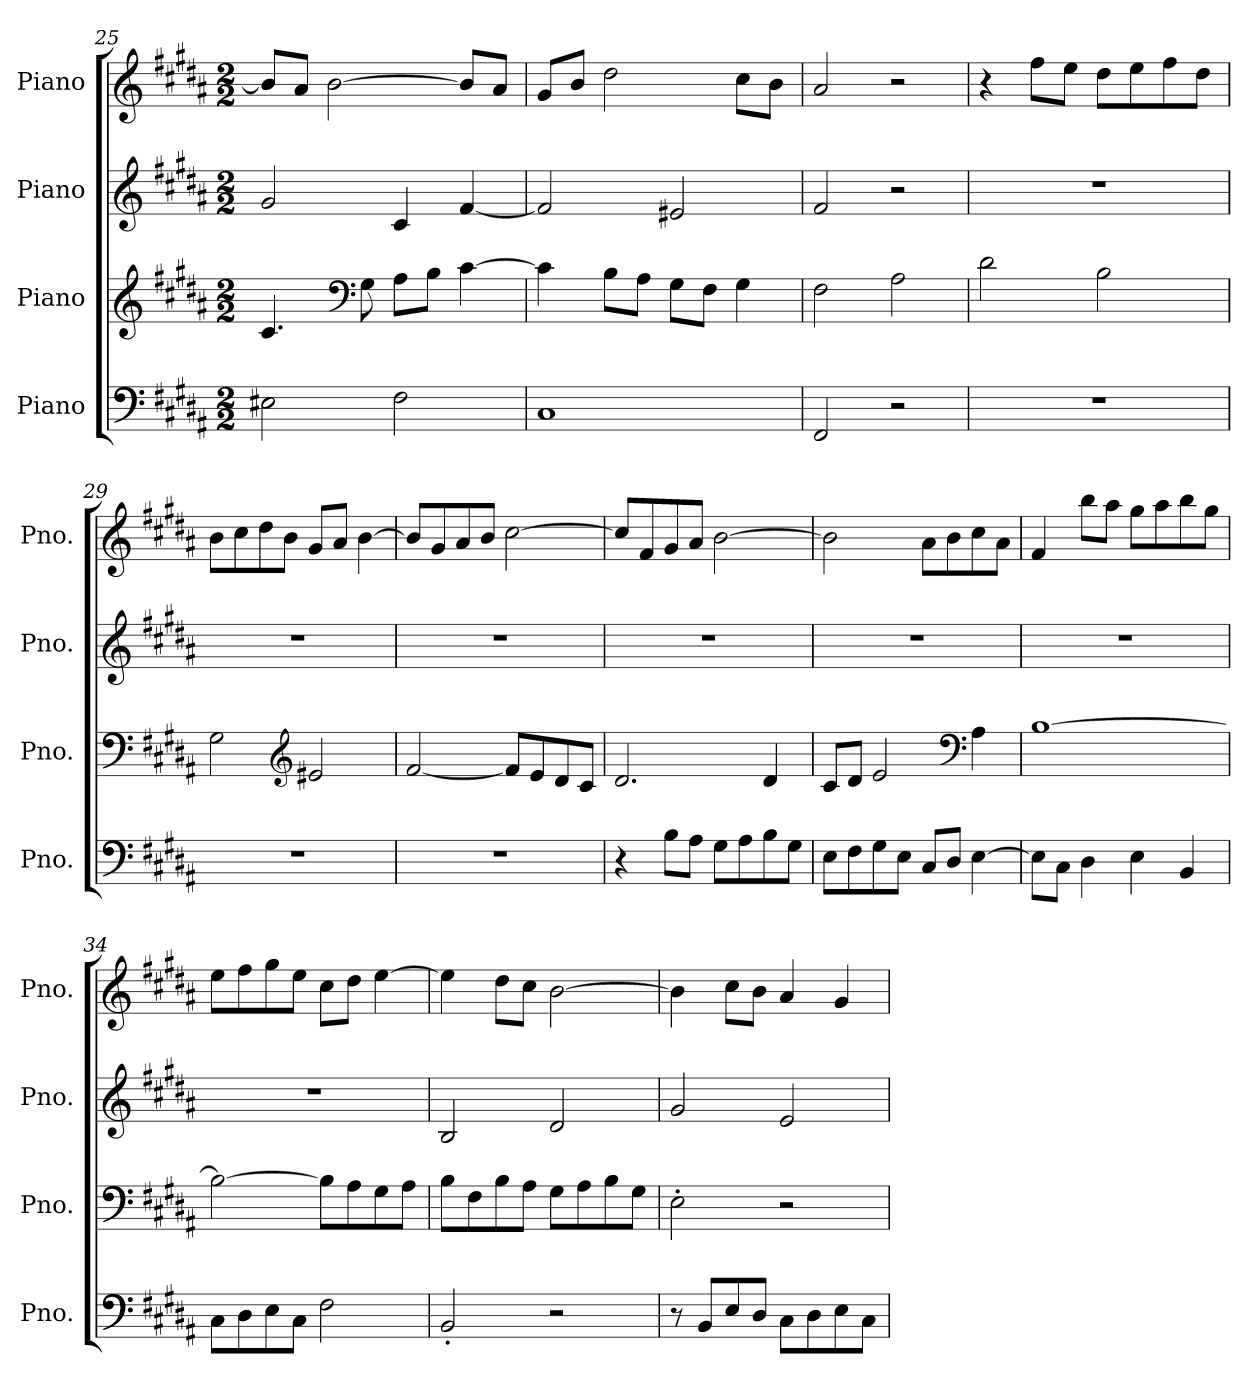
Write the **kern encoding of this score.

**kern	**kern	**kern	**kern
*part4	*part3	*part2	*part1
*staff4	*staff3	*staff2	*staff1
*I"Piano	*I"Piano	*I"Piano	*I"Piano
*I'Pno.	*I'Pno.	*I'Pno.	*I'Pno.
!!LO:LB:g=z
*clefF4	*clefG2	*clefG2	*clefG2
*k[f#c#g#d#a#]	*k[f#c#g#d#a#]	*k[f#c#g#d#a#]	*k[f#c#g#d#a#]
*M2/2	*M2/2	*M2/2	*M2/2
=25	=25	=25	=25
2E#X\	4.c#/	2g#/	8b/L]
.	.	.	8a#/J
.	.	.	[2b\
*	*clefF4	*	*
.	8G#\	.	.
2F#\	8A#\L	4c#/	.
.	8B\J	.	.
.	[4c#\	[4f#/	8b/L]
.	.	.	8a#/J
=26	=26	=26	=26
1C#	4c#\]	2f#/]	8g#/L
.	.	.	8b/J
.	8B\L	.	2dd#\
.	8A#\J	.	.
.	8G#\L	2e#X/	.
.	8F#\J	.	.
.	4G#\	.	8cc#\L
.	.	.	8b\J
=27	=27	=27	=27
2FF#/	2F#\	2f#/	2a#/
2r	2A#\	2r	2r
=28	=28	=28	=28
1r	2d#\	1r	4r
.	.	.	8ff#\L
.	.	.	8ee\J
.	2B\	.	8dd#\L
.	.	.	8ee\
.	.	.	8ff#\
.	.	.	8dd#\J
=29	=29	=29	=29
1r	2G#\	1r	8b\L
.	.	.	8cc#\
.	.	.	8dd#\
.	.	.	8b\J
*	*clefG2	*	*
.	2e#X/	.	8g#/L
.	.	.	8a#/J
.	.	.	[4b\
=30	=30	=30	=30
1r	[2f#/	1r	8b/L]
.	.	.	8g#/
.	.	.	8a#/
.	.	.	8b/J
.	8f#/L]	.	[2cc#\
.	8e/	.	.
.	8d#/	.	.
.	8c#/J	.	.
!!LO:PB:g=z
=31	=31	=31	=31
4r	2.d#/	1r	8cc#/L]
.	.	.	8f#/
8B\L	.	.	8g#/
8A#\J	.	.	8a#/J
8G#\L	.	.	[2b\
8A#\	.	.	.
8B\	4d#/	.	.
8G#\J	.	.	.
=32	=32	=32	=32
8E\L	8c#/L	1r	2b\]
8F#\	8d#/J	.	.
8G#\	2e/	.	.
8E\J	.	.	.
8C#/L	.	.	8a#\L
8D#/J	.	.	8b\
*	*clefF4	*	*
[4E\	4A#\	.	8cc#\
.	.	.	8a#\J
=33	=33	=33	=33
8E\L]	[1B	1r	4f#/
8C#\J	.	.	.
4D#\	.	.	8bb\L
.	.	.	8aa#\J
4E\	.	.	8gg#\L
.	.	.	8aa#\
4BB/	.	.	8bb\
.	.	.	8gg#\J
=34	=34	=34	=34
8C#\L	2B\_	1r	8ee\L
8D#\	.	.	8ff#\
8E\	.	.	8gg#\
8C#\J	.	.	8ee\J
2F#\	8B\L]	.	8cc#\L
.	8A#\	.	8dd#\J
.	8G#\	.	[4ee\
.	8A#\J	.	.
=35	=35	=35	=35
2BB'/	8B\L	2B/	4ee\]
.	8F#\	.	.
.	8B\	.	8dd#\L
.	8A#\J	.	8cc#\J
2r	8G#\L	2d#/	[2b\
.	8A#\	.	.
.	8B\	.	.
.	8G#\J	.	.
!!LO:LB:g=z
=36	=36	=36	=36
8r	2E'\	2g#/	4b\]
8BB/L	.	.	.
8E/	.	.	8cc#\L
8D#/J	.	.	8b\J
8C#\L	2r	2e/	4a#/
8D#\	.	.	.
8E\	.	.	4g#/
8C#\J	.	.	.
=	=	=	=
*-	*-	*-	*-
